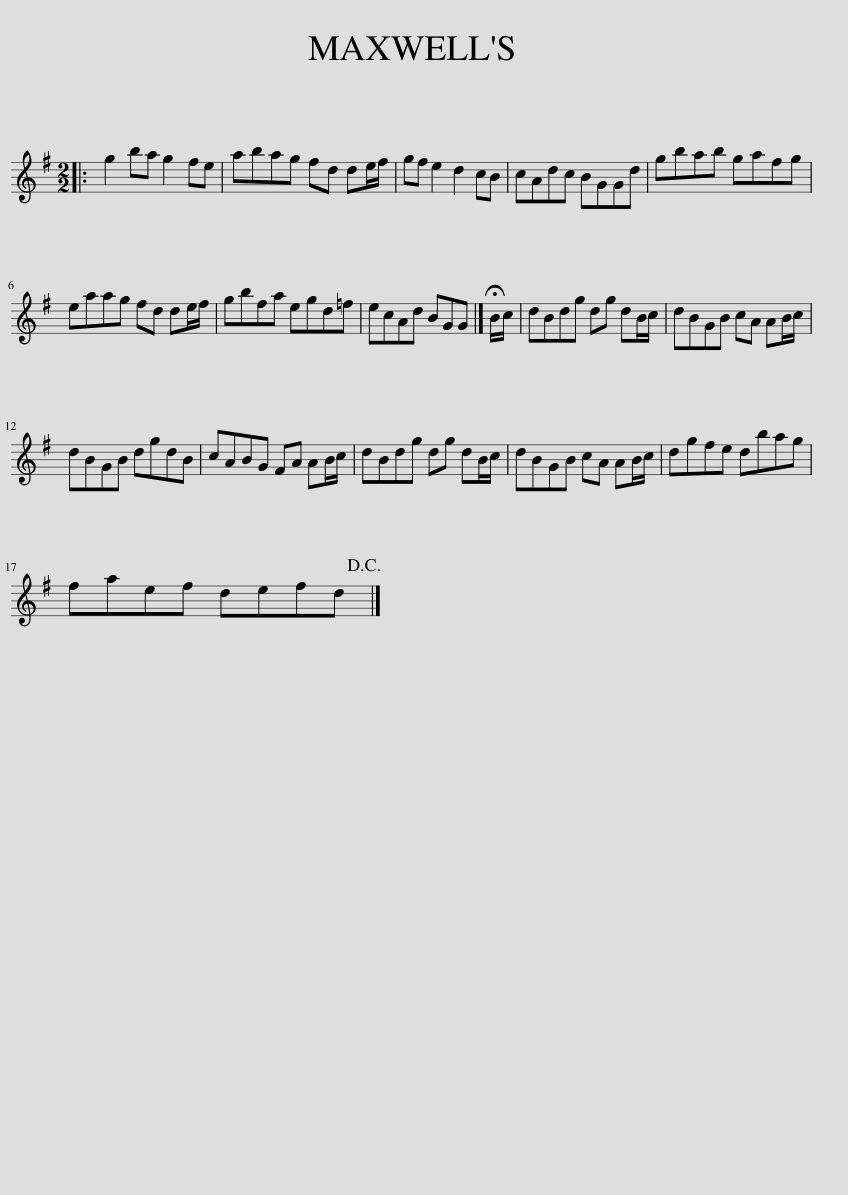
X:1
L:1/8
M:2/2
I:linebreak $
K:G
V:1 treble
V:1
|: g2 ba g2 fe | abag fd de/f/ | gf e2 d2 cB | cAdc BGGd | gbab gafg |$ %5
 eaag fd de/f/ | gbfa egd=f | ecAd BGG |] !fermata!B/c/ | dBdg dg dB/c/ | %10
 dBGB cA AB/c/ |$ dBGB dgdB | cABG FA AB/c/ | dBdg dg dB/c/ | dBGB cA AB/c/ | %15
 dgfe dbag |$ faef defd!D.C.! |] %17
